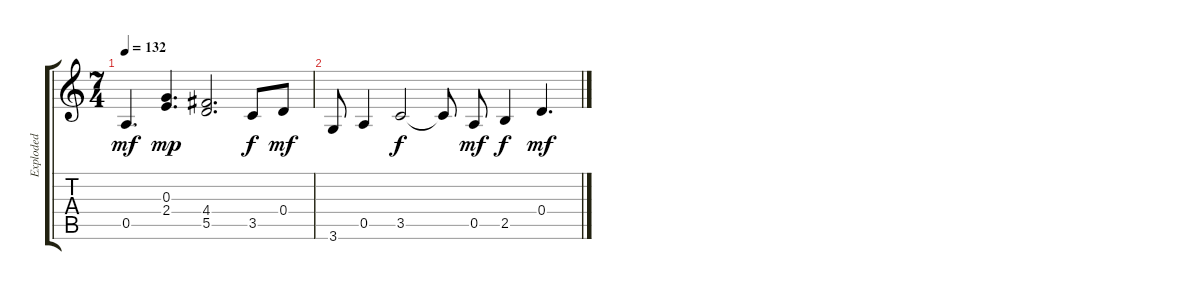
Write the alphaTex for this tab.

\track ("Exploded" "Exploded") {instrument electricguitarjazz}
\staff {score tabs}
\tuning (E4 B3 G3 D3 A2 E2) {hide}
\ts (7 4)
\tempo 132
\clef g2
\ks c
0.5.4{d dy mf} (0.3 2.4).4{d dy mp} (4.4 5.5).2{d} 3.5.8{dy f} 0.4.8{dy mf} |
3.6.8 0.5.4 3.5.2{dy f} 3.5{t}.8 0.5.8{dy mf} 2.5.4{dy f} 0.4.4{d dy mf}
